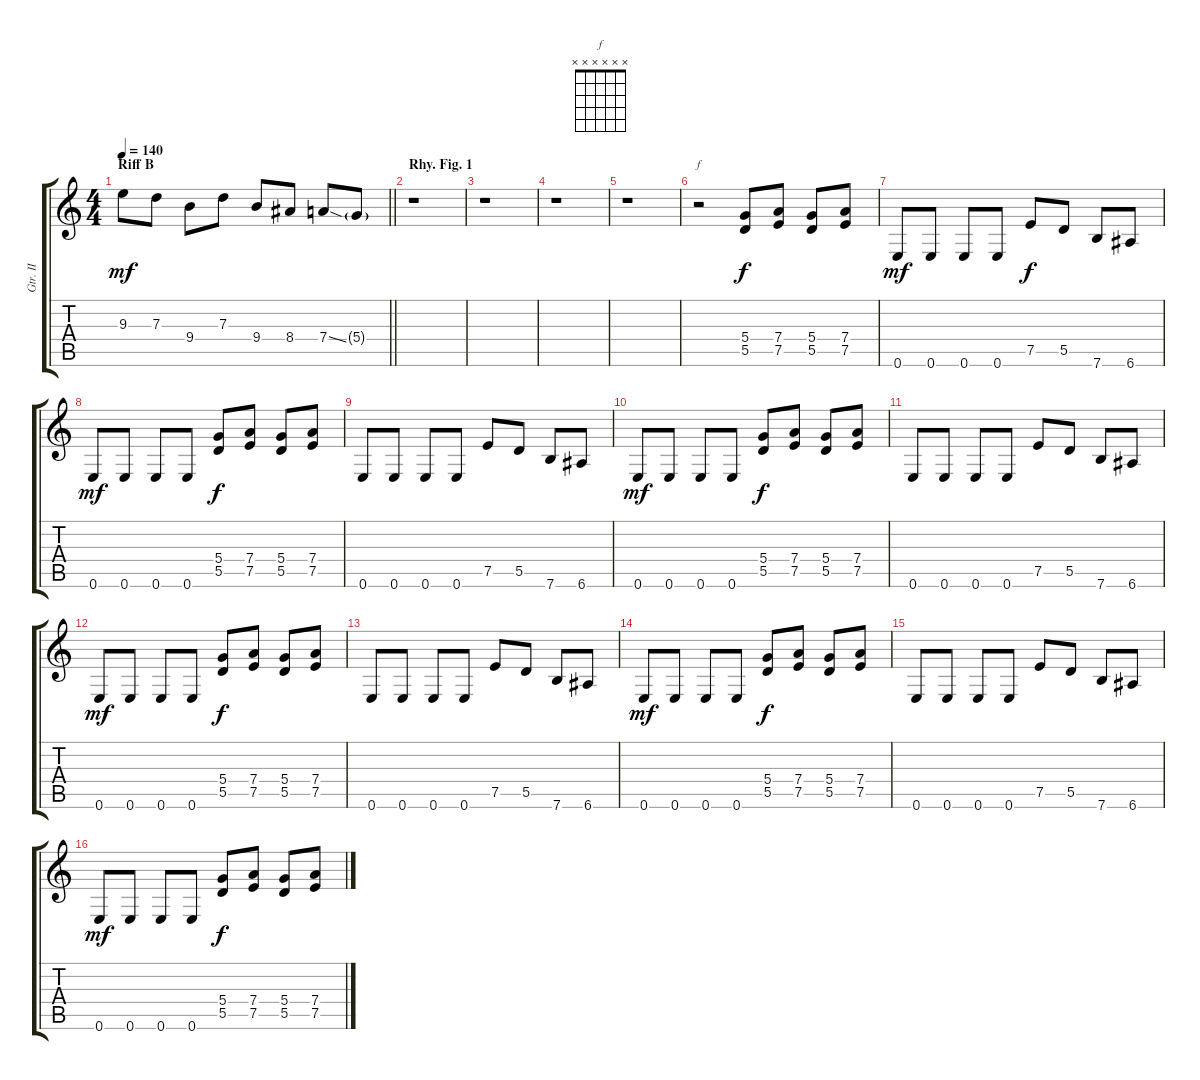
\track ("Gtr. II" "Gtr. II") {instrument overdrivenguitar}
\staff {score tabs}
\tuning (E4 B3 G3 D3 A2 E2) {hide}
\chord ("f" x x x x x x)
\ts (4 4)
\section ("" "Riff B")
\tempo 140
\clef g2
\barLineRight lightlight
\ks c
9.3.8{dy mf} 7.3.8 9.4.8 7.3.8 9.4.8 8.4.8 7.4{ss}.8 5.4{g}.8 |
\section ("" "Rhy. Fig. 1")
r.1 |
r.1 |
r.1 |
r.1 |
r.2{ch "f"} (5.4 5.5).8{dy f} (7.4 7.5).8 (5.4 5.5).8 (7.4 7.5).8 |
0.6.8{dy mf} 0.6.8 0.6.8 0.6.8 7.5.8{dy f} 5.5.8 7.6.8 6.6.8 |
0.6.8{dy mf} 0.6.8 0.6.8 0.6.8 (5.4 5.5).8{dy f} (7.4 7.5).8 (5.4 5.5).8 (7.4 7.5).8 |
0.6.8 0.6.8 0.6.8 0.6.8 7.5.8 5.5.8 7.6.8 6.6.8 |
0.6.8{dy mf} 0.6.8 0.6.8 0.6.8 (5.4 5.5).8{dy f} (7.4 7.5).8 (5.4 5.5).8 (7.4 7.5).8 |
0.6.8 0.6.8 0.6.8 0.6.8 7.5.8 5.5.8 7.6.8 6.6.8 |
0.6.8{dy mf} 0.6.8 0.6.8 0.6.8 (5.4 5.5).8{dy f} (7.4 7.5).8 (5.4 5.5).8 (7.4 7.5).8 |
0.6.8 0.6.8 0.6.8 0.6.8 7.5.8 5.5.8 7.6.8 6.6.8 |
0.6.8{dy mf} 0.6.8 0.6.8 0.6.8 (5.4 5.5).8{dy f} (7.4 7.5).8 (5.4 5.5).8 (7.4 7.5).8 |
0.6.8 0.6.8 0.6.8 0.6.8 7.5.8 5.5.8 7.6.8 6.6.8 |
0.6.8{dy mf} 0.6.8 0.6.8 0.6.8 (5.4 5.5).8{dy f} (7.4 7.5).8 (5.4 5.5).8 (7.4 7.5).8
